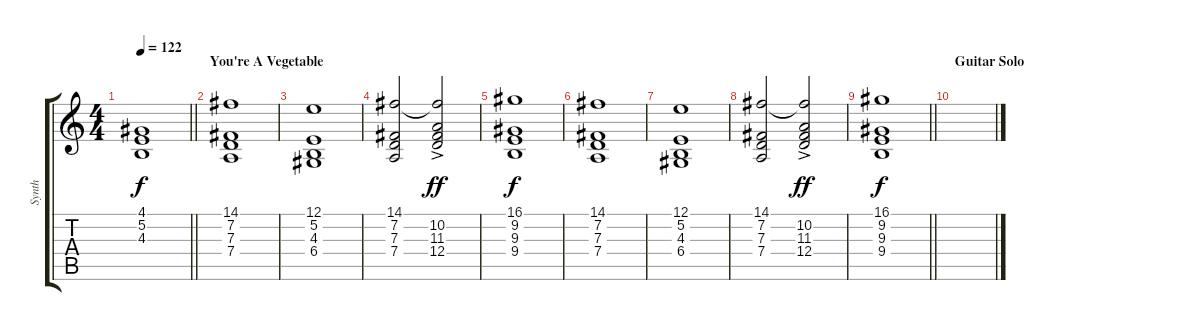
\track ("Synth" "Synth") {instrument pad1newage}
\staff {score tabs}
\tuning (E4 B3 G3 D3 A2 E2) {hide}
\ts (4 4)
\tempo 122
\clef g2
\barLineRight lightlight
\ks c
(4.1 5.2 4.3).1{dy f} |
\section ("" "You're A Vegetable")
(14.1 7.2 7.3 7.4).1 |
(12.1 5.2 4.3 6.4).1 |
(14.1 7.2 7.3 7.4).2 (14.1{t} 10.2{ac} 11.3{ac} 12.4).2{dy ff} |
(16.1 9.2 9.3 9.4).1{dy f} |
(14.1 7.2 7.3 7.4).1 |
(12.1 5.2 4.3 6.4).1 |
(14.1 7.2 7.3 7.4).2 (14.1{t} 10.2{ac} 11.3{ac} 12.4).2{dy ff} |
\barLineRight lightlight
(16.1 9.2 9.3 9.4).1{dy f} |
\section ("" "Guitar Solo")
